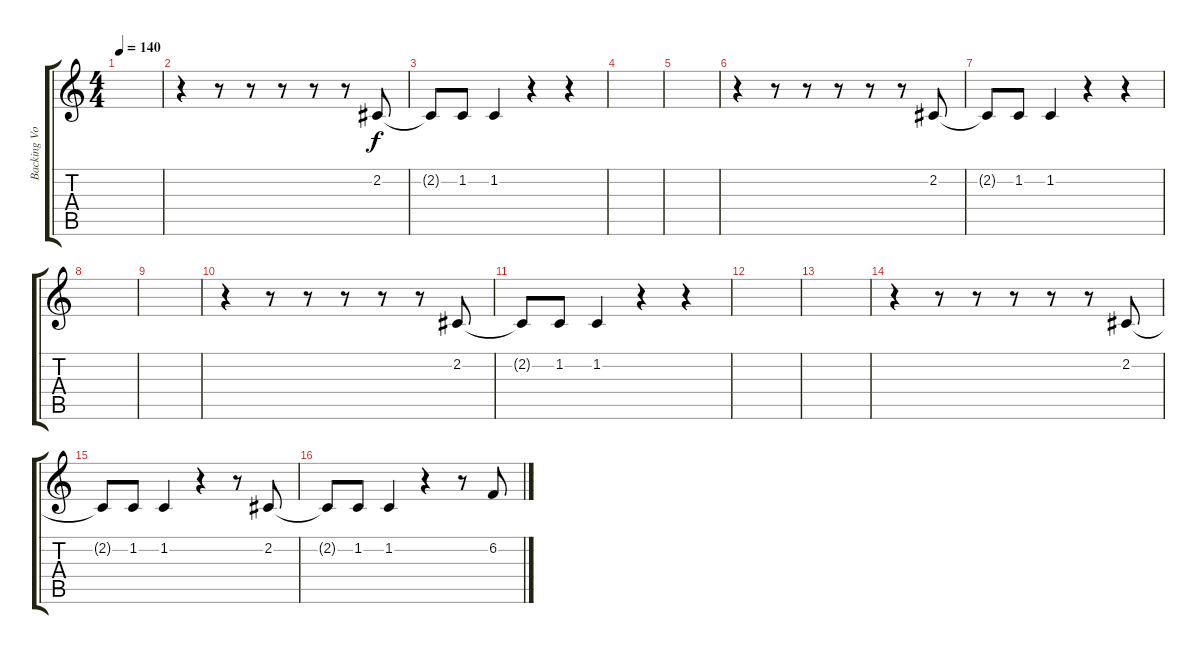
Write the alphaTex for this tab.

\track ("Backing Vocals" "Backing Vo") {instrument bassoon}
\staff {score tabs}
\tuning (E4 B3 G3 D3 A2 E2) {hide}
\ts (4 4)
\tempo 140
\clef g2
\ks c
|
r.4 r.8 r.8 r.8 r.8 r.8 2.2.8 |
2.2{t}.8 1.2.8 1.2.4 r.4 r.4 |
|
|
r.4 r.8 r.8 r.8 r.8 r.8 2.2.8 |
2.2{t}.8 1.2.8 1.2.4 r.4 r.4 |
|
|
r.4 r.8 r.8 r.8 r.8 r.8 2.2.8 |
2.2{t}.8 1.2.8 1.2.4 r.4 r.4 |
|
|
r.4 r.8 r.8 r.8 r.8 r.8 2.2.8 |
2.2{t}.8 1.2.8 1.2.4 r.4 r.8 2.2.8 |
2.2{t}.8 1.2.8 1.2.4 r.4 r.8 6.2.8
